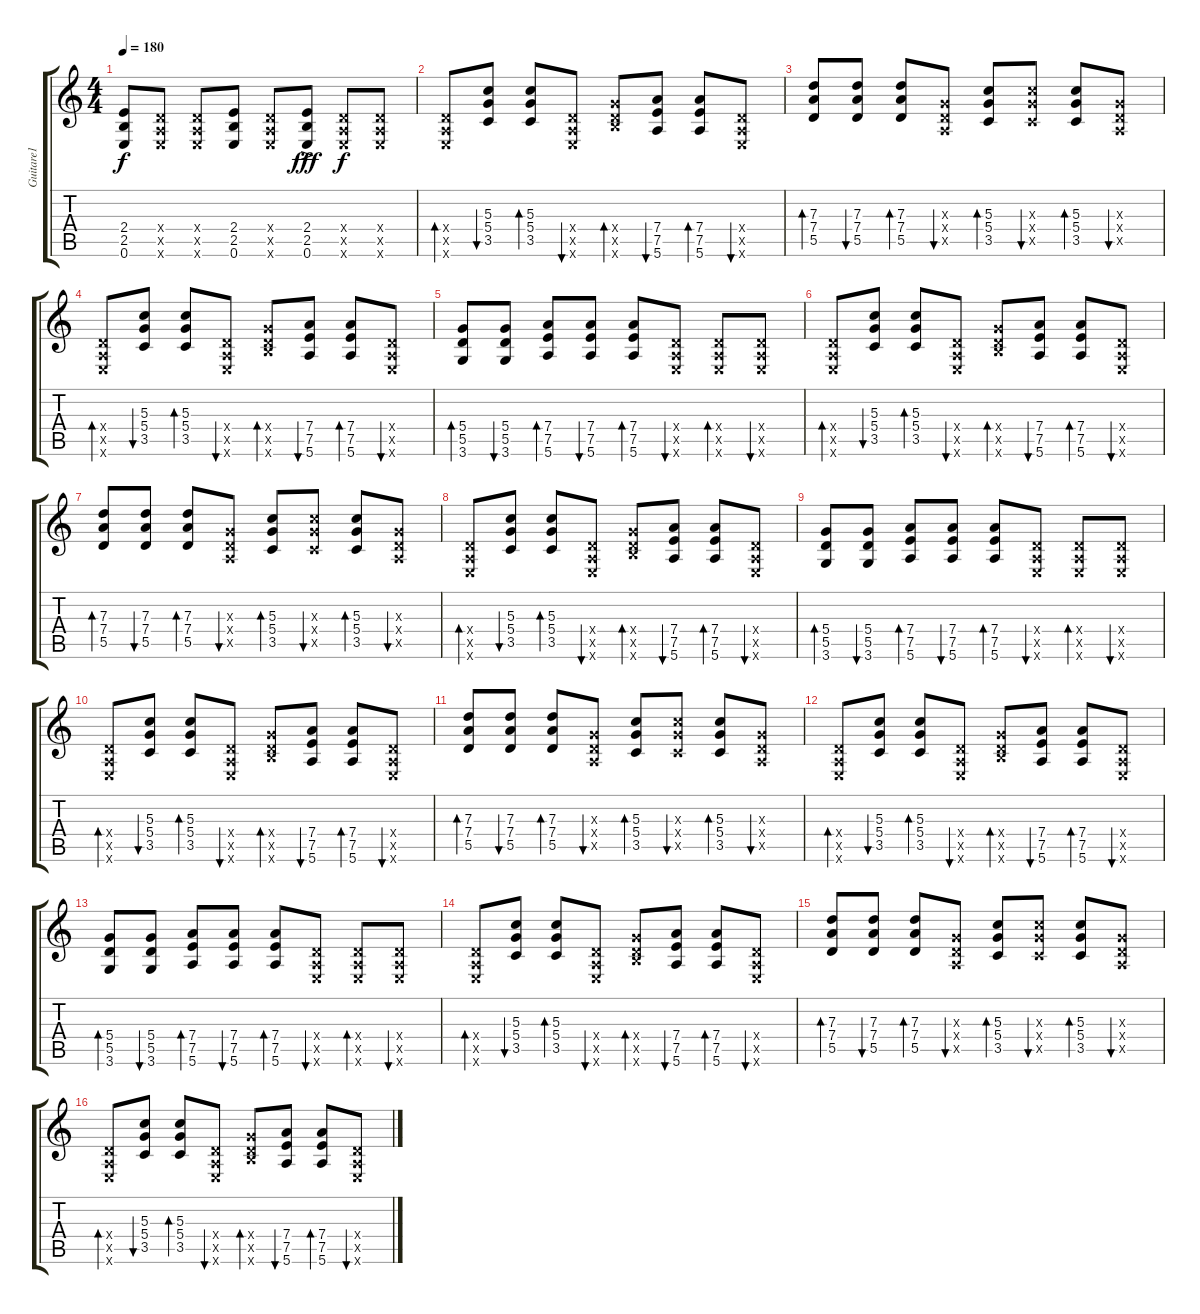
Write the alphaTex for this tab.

\track ("Guitare1" "Guitare1") {instrument acousticguitarsteel}
\staff {score tabs}
\tuning (E4 B3 G3 D3 A2 E2) {hide}
\ts (4 4)
\tempo 180
\clef g2
\ks c
(2.4 2.5 0.6).8{dy f} (0.4{x} 0.5{x} 0.6{x}).8 (0.4{x} 0.5{x} 0.6{x}).8 (2.4 2.5 0.6).8 (0.4{x} 0.5{x} 0.6{x}).8 (2.4{ac} 2.5{ac} 0.6{ac}).8{dy fff} (0.4{x} 0.5{x} 0.6{x}).8{dy f} (0.4{x} 0.5{x} 0.6{x}).8 |
(0.4{x} 0.5{x} 0.6{x}).8{bd 60} (5.3 5.4 3.5).8{bu 60} (5.3 5.4 3.5).8{bd 60} (0.4{x} 0.5{x} 0.6{x}).8{bu 60} (5.4{x} 5.5{x} 7.6{x}).8{bd 60} (7.4 7.5 5.6).8{bu 60} (7.4 7.5 5.6).8{bd 60} (0.4{x} 0.5{x} 0.6{x}).8{bu 60} |
(7.3 7.4 5.5).8{bd 60} (7.3 7.4 5.5).8{bu 60} (7.3 7.4 5.5).8{bd 60} (0.3{x} 0.4{x} 0.5{x}).8{bu 60} (5.3 5.4 3.5).8{bd 60} (5.3{x} 5.4{x} 3.5{x}).8{bu 60} (5.3 5.4 3.5).8{bd 60} (0.3{x} 0.4{x} 0.5{x}).8{bu 60} |
(0.4{x} 0.5{x} 0.6{x}).8{bd 60} (5.3 5.4 3.5).8{bu 60} (5.3 5.4 3.5).8{bd 60} (0.4{x} 0.5{x} 0.6{x}).8{bu 60} (5.4{x} 5.5{x} 7.6{x}).8{bd 60} (7.4 7.5 5.6).8{bu 60} (7.4 7.5 5.6).8{bd 60} (0.4{x} 0.5{x} 0.6{x}).8{bu 60} |
(5.4 5.5 3.6).8{bd 60} (5.4 5.5 3.6).8{bu 60} (7.4 7.5 5.6).8{bd 60} (7.4 7.5 5.6).8{bu 60} (7.4 7.5 5.6).8{bd 60} (0.4{x} 0.5{x} 0.6{x}).8{bu 60} (0.4{x} 0.5{x} 0.6{x}).8{bd 60} (0.4{x} 0.5{x} 0.6{x}).8{bu 60} |
(0.4{x} 0.5{x} 0.6{x}).8{bd 60} (5.3 5.4 3.5).8{bu 60} (5.3 5.4 3.5).8{bd 60} (0.4{x} 0.5{x} 0.6{x}).8{bu 60} (5.4{x} 5.5{x} 7.6{x}).8{bd 60} (7.4 7.5 5.6).8{bu 60} (7.4 7.5 5.6).8{bd 60} (0.4{x} 0.5{x} 0.6{x}).8{bu 60} |
(7.3 7.4 5.5).8{bd 60} (7.3 7.4 5.5).8{bu 60} (7.3 7.4 5.5).8{bd 60} (0.3{x} 0.4{x} 0.5{x}).8{bu 60} (5.3 5.4 3.5).8{bd 60} (5.3{x} 5.4{x} 3.5{x}).8{bu 60} (5.3 5.4 3.5).8{bd 60} (0.3{x} 0.4{x} 0.5{x}).8{bu 60} |
(0.4{x} 0.5{x} 0.6{x}).8{bd 60} (5.3 5.4 3.5).8{bu 60} (5.3 5.4 3.5).8{bd 60} (0.4{x} 0.5{x} 0.6{x}).8{bu 60} (5.4{x} 5.5{x} 7.6{x}).8{bd 60} (7.4 7.5 5.6).8{bu 60} (7.4 7.5 5.6).8{bd 60} (0.4{x} 0.5{x} 0.6{x}).8{bu 60} |
(5.4 5.5 3.6).8{bd 60} (5.4 5.5 3.6).8{bu 60} (7.4 7.5 5.6).8{bd 60} (7.4 7.5 5.6).8{bu 60} (7.4 7.5 5.6).8{bd 60} (0.4{x} 0.5{x} 0.6{x}).8{bu 60} (0.4{x} 0.5{x} 0.6{x}).8{bd 60} (0.4{x} 0.5{x} 0.6{x}).8{bu 60} |
(0.4{x} 0.5{x} 0.6{x}).8{bd 60} (5.3 5.4 3.5).8{bu 60} (5.3 5.4 3.5).8{bd 60} (0.4{x} 0.5{x} 0.6{x}).8{bu 60} (5.4{x} 5.5{x} 7.6{x}).8{bd 60} (7.4 7.5 5.6).8{bu 60} (7.4 7.5 5.6).8{bd 60} (0.4{x} 0.5{x} 0.6{x}).8{bu 60} |
(7.3 7.4 5.5).8{bd 60} (7.3 7.4 5.5).8{bu 60} (7.3 7.4 5.5).8{bd 60} (0.3{x} 0.4{x} 0.5{x}).8{bu 60} (5.3 5.4 3.5).8{bd 60} (5.3{x} 5.4{x} 3.5{x}).8{bu 60} (5.3 5.4 3.5).8{bd 60} (0.3{x} 0.4{x} 0.5{x}).8{bu 60} |
(0.4{x} 0.5{x} 0.6{x}).8{bd 60} (5.3 5.4 3.5).8{bu 60} (5.3 5.4 3.5).8{bd 60} (0.4{x} 0.5{x} 0.6{x}).8{bu 60} (5.4{x} 5.5{x} 7.6{x}).8{bd 60} (7.4 7.5 5.6).8{bu 60} (7.4 7.5 5.6).8{bd 60} (0.4{x} 0.5{x} 0.6{x}).8{bu 60} |
(5.4 5.5 3.6).8{bd 60} (5.4 5.5 3.6).8{bu 60} (7.4 7.5 5.6).8{bd 60} (7.4 7.5 5.6).8{bu 60} (7.4 7.5 5.6).8{bd 60} (0.4{x} 0.5{x} 0.6{x}).8{bu 60} (0.4{x} 0.5{x} 0.6{x}).8{bd 60} (0.4{x} 0.5{x} 0.6{x}).8{bu 60} |
(0.4{x} 0.5{x} 0.6{x}).8{bd 60} (5.3 5.4 3.5).8{bu 60} (5.3 5.4 3.5).8{bd 60} (0.4{x} 0.5{x} 0.6{x}).8{bu 60} (5.4{x} 5.5{x} 7.6{x}).8{bd 60} (7.4 7.5 5.6).8{bu 60} (7.4 7.5 5.6).8{bd 60} (0.4{x} 0.5{x} 0.6{x}).8{bu 60} |
(7.3 7.4 5.5).8{bd 60} (7.3 7.4 5.5).8{bu 60} (7.3 7.4 5.5).8{bd 60} (0.3{x} 0.4{x} 0.5{x}).8{bu 60} (5.3 5.4 3.5).8{bd 60} (5.3{x} 5.4{x} 3.5{x}).8{bu 60} (5.3 5.4 3.5).8{bd 60} (0.3{x} 0.4{x} 0.5{x}).8{bu 60} |
(0.4{x} 0.5{x} 0.6{x}).8{bd 60} (5.3 5.4 3.5).8{bu 60} (5.3 5.4 3.5).8{bd 60} (0.4{x} 0.5{x} 0.6{x}).8{bu 60} (5.4{x} 5.5{x} 7.6{x}).8{bd 60} (7.4 7.5 5.6).8{bu 60} (7.4 7.5 5.6).8{bd 60} (0.4{x} 0.5{x} 0.6{x}).8{bu 60}
